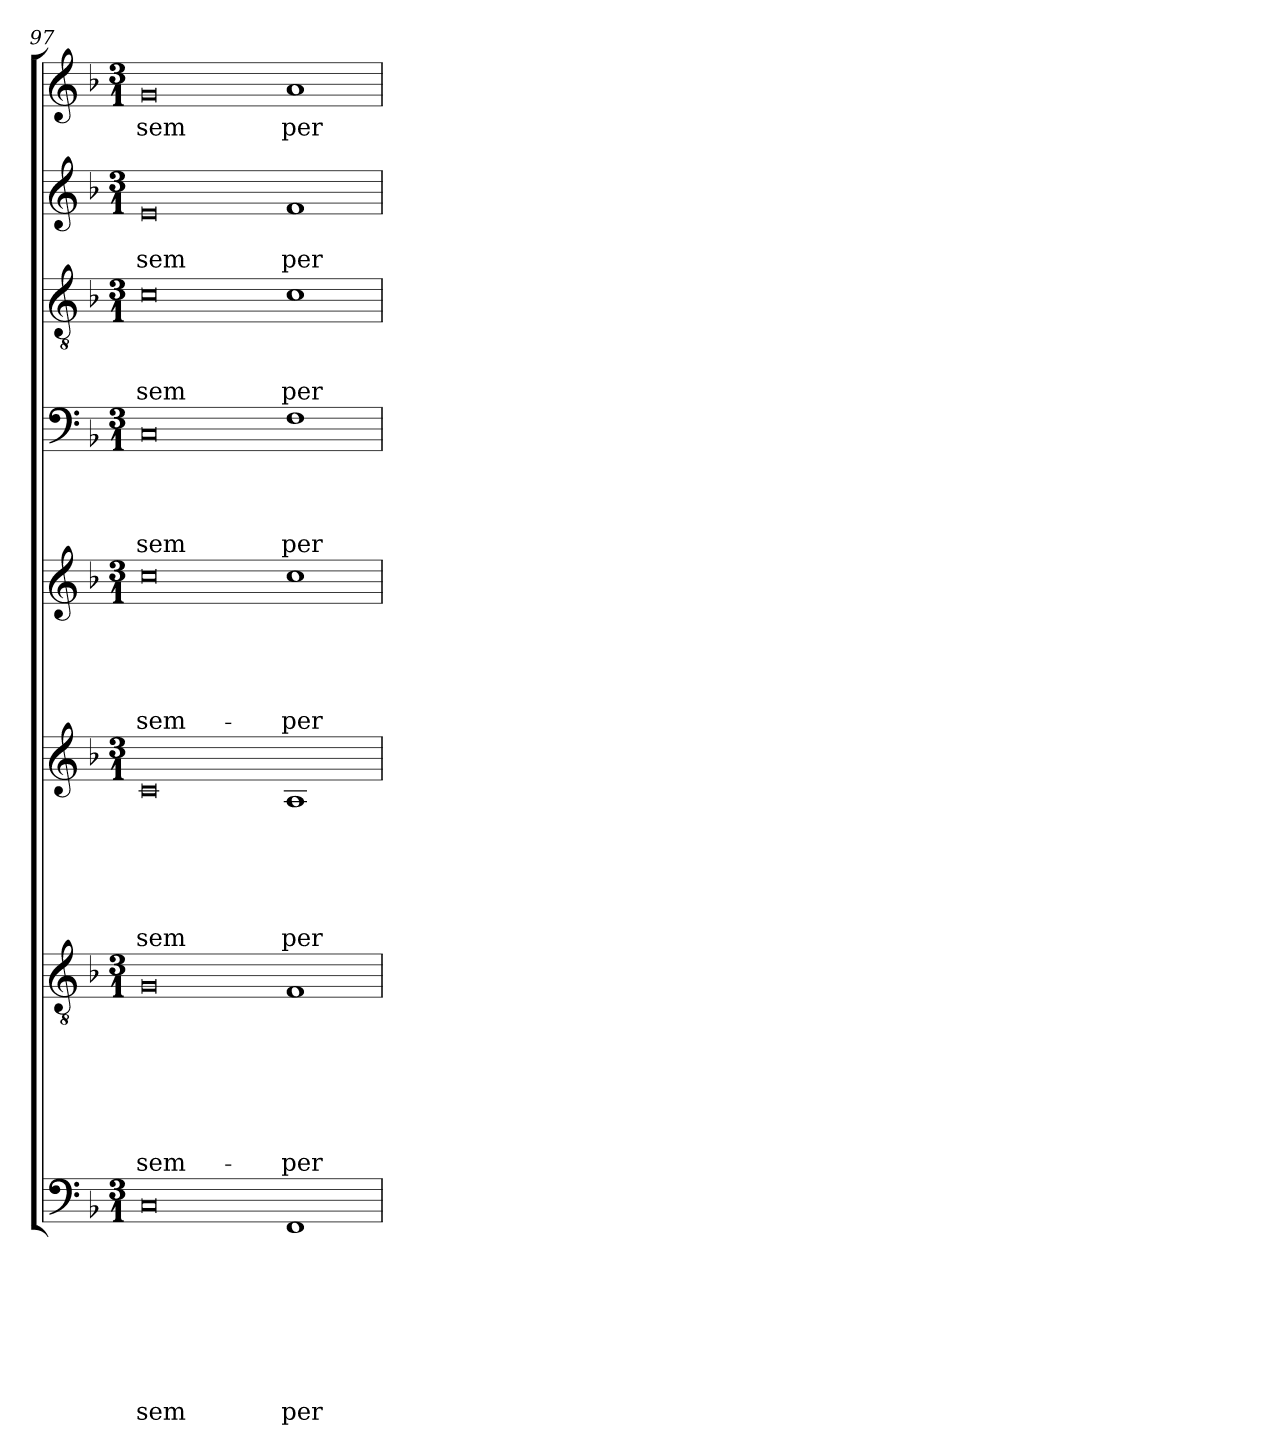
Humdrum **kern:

**kern	**text	**text	**text	**text	**text	**text	**text	**text	**kern	**text	**text	**text	**text	**text	**text	**text	**kern	**text	**text	**text	**text	**text	**text	**kern	**text	**text	**text	**text	**text	**kern	**text	**text	**text	**text	**kern	**text	**text	**text	**kern	**text	**text	**kern	**text
*part8	*part8	*part8	*part8	*part8	*part8	*part8	*part8	*part8	*part7	*part7	*part7	*part7	*part7	*part7	*part7	*part7	*part6	*part6	*part6	*part6	*part6	*part6	*part6	*part5	*part5	*part5	*part5	*part5	*part5	*part4	*part4	*part4	*part4	*part4	*part3	*part3	*part3	*part3	*part2	*part2	*part2	*part1	*part1
*staff8	*staff8	*staff8	*staff8	*staff8	*staff8	*staff8	*staff8	*staff8	*staff7	*staff7	*staff7	*staff7	*staff7	*staff7	*staff7	*staff7	*staff6	*staff6	*staff6	*staff6	*staff6	*staff6	*staff6	*staff5	*staff5	*staff5	*staff5	*staff5	*staff5	*staff4	*staff4	*staff4	*staff4	*staff4	*staff3	*staff3	*staff3	*staff3	*staff2	*staff2	*staff2	*staff1	*staff1
*clefF4	*	*	*	*	*	*	*	*	*clefGv2	*	*	*	*	*	*	*	*clefG2	*	*	*	*	*	*	*clefG2	*	*	*	*	*	*clefF4	*	*	*	*	*clefGv2	*	*	*	*clefG2	*	*	*clefG2	*
*k[b-]	*	*	*	*	*	*	*	*	*k[b-]	*	*	*	*	*	*	*	*k[b-]	*	*	*	*	*	*	*k[b-]	*	*	*	*	*	*k[b-]	*	*	*	*	*k[b-]	*	*	*	*k[b-]	*	*	*k[b-]	*
*F:	*	*	*	*	*	*	*	*	*F:	*	*	*	*	*	*	*	*F:	*	*	*	*	*	*	*F:	*	*	*	*	*	*F:	*	*	*	*	*F:	*	*	*	*F:	*	*	*F:	*
*M3/1	*	*	*	*	*	*	*	*	*M3/1	*	*	*	*	*	*	*	*M3/1	*	*	*	*	*	*	*M3/1	*	*	*	*	*	*M3/1	*	*	*	*	*M3/1	*	*	*	*M3/1	*	*	*M3/1	*
=97	=97	=97	=97	=97	=97	=97	=97	=97	=97	=97	=97	=97	=97	=97	=97	=97	=97	=97	=97	=97	=97	=97	=97	=97	=97	=97	=97	=97	=97	=97	=97	=97	=97	=97	=97	=97	=97	=97	=97	=97	=97	=97	=97
!	!	!	!	!	!	!	!	!LO:LY:b	!	!	!	!	!	!	!	!LO:LY:b	!	!	!	!	!	!	!LO:LY:b	!	!	!	!	!	!LO:LY:b	!	!	!	!	!LO:LY:b	!	!	!	!LO:LY:b	!	!	!LO:LY:b	!	!LO:LY:b
0C	.	.	.	.	.	.	.	sem	0G	.	.	.	.	.	.	sem-	0c	.	.	.	.	.	sem	0cc	.	.	.	.	sem-	0C	.	.	.	sem	0c	.	.	sem	0e	.	sem	0g	sem
!	!	!	!	!	!	!	!	!LO:LY:b	!	!	!	!	!	!	!	!LO:LY:b	!	!	!	!	!	!	!LO:LY:b	!	!	!	!	!	!LO:LY:b	!	!	!	!	!LO:LY:b	!	!	!	!LO:LY:b	!	!	!LO:LY:b	!	!LO:LY:b
1FF	.	.	.	.	.	.	.	per	1F	.	.	.	.	.	.	-per	1A	.	.	.	.	.	per	1cc	.	.	.	.	-per	1F	.	.	.	per	1c	.	.	per	1f	.	per	1a	per
=	=	=	=	=	=	=	=	=	=	=	=	=	=	=	=	=	=	=	=	=	=	=	=	=	=	=	=	=	=	=	=	=	=	=	=	=	=	=	=	=	=	=	=
*-	*-	*-	*-	*-	*-	*-	*-	*-	*-	*-	*-	*-	*-	*-	*-	*-	*-	*-	*-	*-	*-	*-	*-	*-	*-	*-	*-	*-	*-	*-	*-	*-	*-	*-	*-	*-	*-	*-	*-	*-	*-	*-	*-
